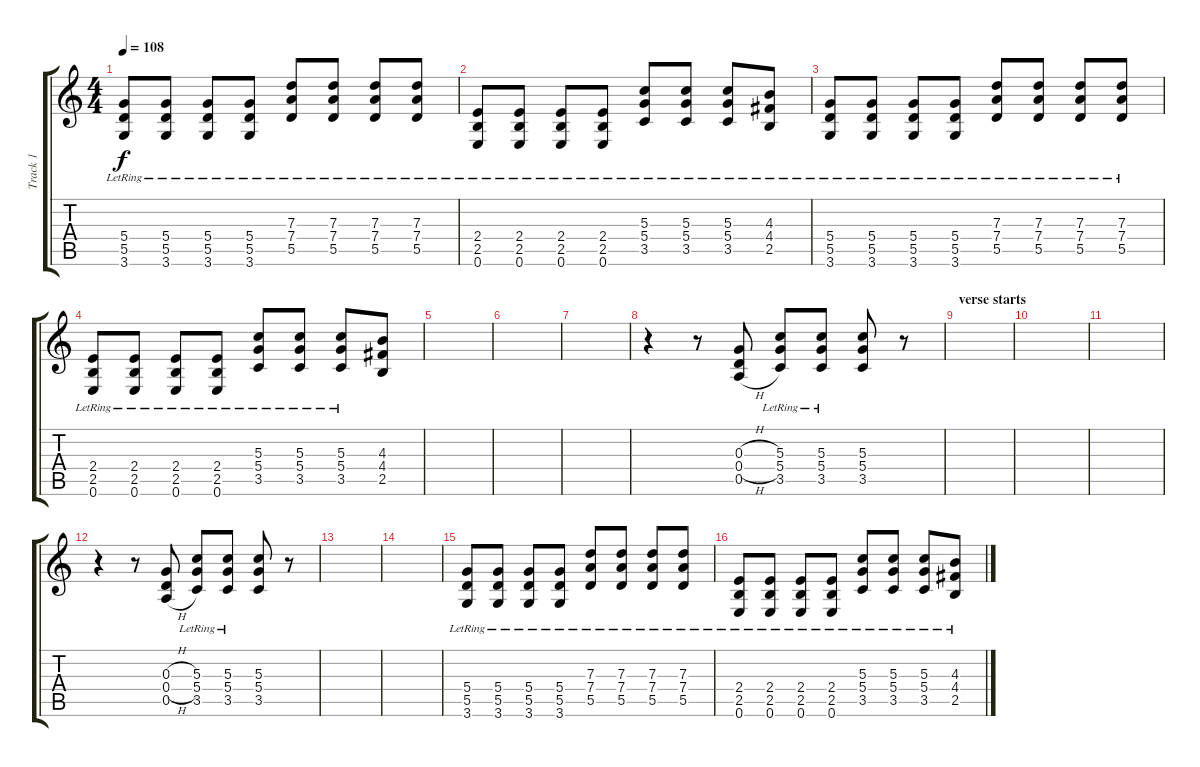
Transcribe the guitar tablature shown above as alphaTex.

\track ("Track 1" "Track 1") {instrument distortionguitar}
\staff {score tabs}
\tuning (E4 B3 G3 D3 A2 E2) {hide}
\ts (4 4)
\tempo 108
\clef g2
\ks c
(5.4{lr} 5.5 3.6).8{dy f instrument distortionguitar} (5.4{lr} 5.5 3.6).8 (5.4{lr} 5.5 3.6).8 (5.4{lr} 5.5 3.6).8 (7.3 7.4{lr} 5.5).8 (7.3 7.4{lr} 5.5).8 (7.3 7.4{lr} 5.5).8 (7.3 7.4{lr} 5.5).8 |
(2.4{lr} 2.5 0.6).8 (2.4{lr} 2.5 0.6).8 (2.4{lr} 2.5 0.6).8 (2.4{lr} 2.5 0.6).8 (5.3 5.4{lr} 3.5).8 (5.3 5.4{lr} 3.5).8 (5.3 5.4{lr} 3.5).8 (4.3 4.4{lr} 2.5).8 |
(5.4{lr} 5.5 3.6).8 (5.4{lr} 5.5 3.6).8 (5.4{lr} 5.5 3.6).8 (5.4{lr} 5.5 3.6).8 (7.3 7.4{lr} 5.5).8 (7.3 7.4{lr} 5.5).8 (7.3 7.4{lr} 5.5).8 (7.3 7.4{lr} 5.5).8 |
(2.4{lr} 2.5 0.6).8 (2.4{lr} 2.5 0.6).8 (2.4{lr} 2.5 0.6).8 (2.4{lr} 2.5 0.6).8 (5.3 5.4{lr} 3.5).8 (5.3 5.4{lr} 3.5).8 (5.3 5.4{lr} 3.5).8 (4.3 4.4 2.5).8 |
|
|
|
r.4 r.8 (0.3{h} 0.4{h} 0.5{h}).8 (5.3 5.4{lr} 3.5).8 (5.3 5.4{lr} 3.5).8 (5.3 5.4 3.5).8 r.8 |
\section ("" "verse starts")
|
|
|
r.4 r.8 (0.3{h} 0.4{h} 0.5{h}).8 (5.3 5.4{lr} 3.5).8 (5.3 5.4{lr} 3.5).8 (5.3 5.4 3.5).8 r.8 |
|
|
(5.4{lr} 5.5 3.6).8 (5.4{lr} 5.5 3.6).8 (5.4{lr} 5.5 3.6).8 (5.4{lr} 5.5 3.6).8 (7.3 7.4{lr} 5.5).8 (7.3 7.4{lr} 5.5).8 (7.3 7.4{lr} 5.5).8 (7.3 7.4{lr} 5.5).8 |
(2.4{lr} 2.5 0.6).8 (2.4{lr} 2.5 0.6).8 (2.4{lr} 2.5 0.6).8 (2.4{lr} 2.5 0.6).8 (5.3 5.4{lr} 3.5).8 (5.3 5.4{lr} 3.5).8 (5.3 5.4{lr} 3.5).8 (4.3 4.4{lr} 2.5).8
